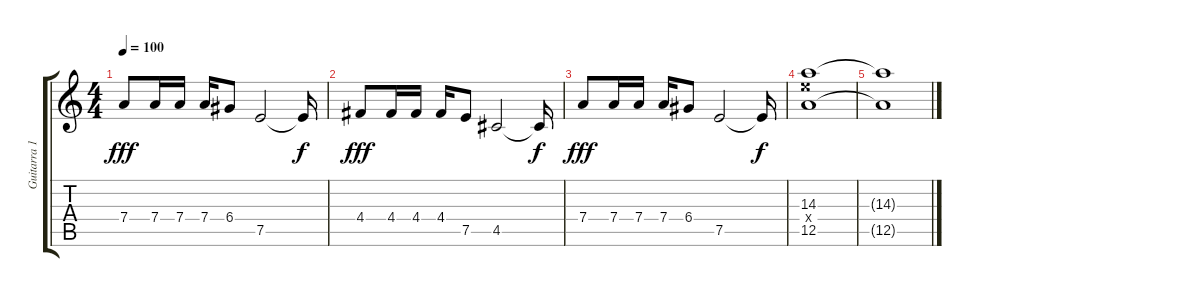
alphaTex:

\track ("Guitarra 1 - Mathias" "Guitarra 1") {instrument distortionguitar}
\staff {score tabs}
\tuning (E4 B3 G3 D3 A2 E2) {hide}
\ts (4 4)
\tempo 100
\clef g2
\ks c
7.4.8{dy fff} 7.4.16 7.4.16 7.4.16 6.4.8 7.5.2 7.5{t}.16{dy f} |
4.4.8{dy fff} 4.4.16 4.4.16 4.4.16 7.5.8 4.5.2 4.5{t}.16{dy f} |
7.4.8{dy fff} 7.4.16 7.4.16 7.4.16 6.4.8 7.5.2 7.5{t}.16{dy f} |
(14.3 14.4{x} 12.5).1 |
(14.3{t} 12.5{t}).1
